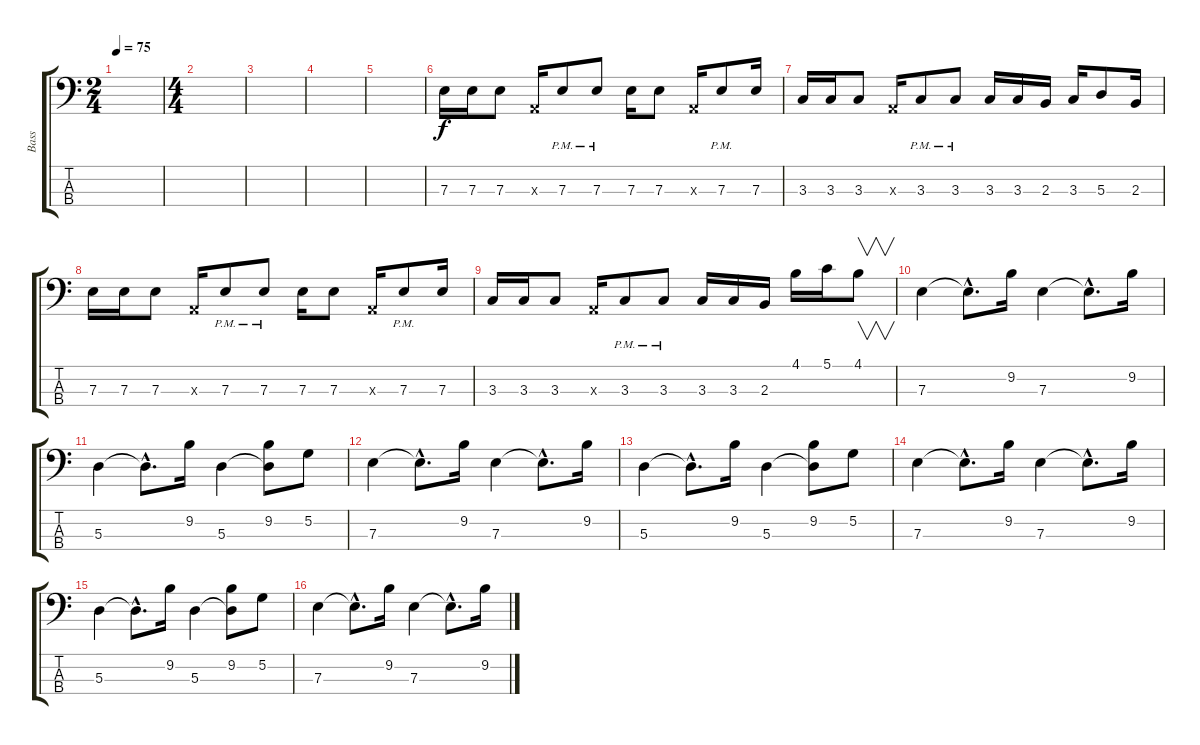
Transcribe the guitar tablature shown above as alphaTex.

\track ("Bass" "Bass") {instrument electricbassfinger}
\staff {score tabs}
\tuning (G2 D2 A1 E1) {hide}
\ts (2 4)
\tempo 75
\clef f4
\ks c
|
\ts (4 4)
|
|
|
|
7.3.16 7.3.16 7.3.8 0.3{x}.16 7.3{pm}.8 7.3{pm}.8 7.3.16 7.3.8 0.3{x}.16 7.3{pm}.8 7.3.16 |
3.3.16 3.3.16 3.3.8 0.3{x}.16 3.3{pm}.8 3.3{pm}.8 3.3.16 3.3.16 2.3.16 3.3.16 5.3.8 2.3.16 |
7.3.16 7.3.16 7.3.8 0.3{x}.16 7.3{pm}.8 7.3{pm}.8 7.3.16 7.3.8 0.3{x}.16 7.3{pm}.8 7.3.16 |
3.3.16 3.3.16 3.3.8 0.3{x}.16 3.3{pm}.8 3.3{pm}.8 3.3.16 3.3.16 2.3.16 4.1.16 5.1.16 4.1.8{v} |
7.3.4 7.3{hac t}.8{d} 9.2.16 7.3.4 7.3{hac t}.8{d} 9.2.16 |
5.3.4 5.3{hac t}.8{d} 9.2.16 5.3.4 (9.2 5.3{t}).8 5.2.8 |
7.3.4 7.3{hac t}.8{d} 9.2.16 7.3.4 7.3{hac t}.8{d} 9.2.16 |
5.3.4 5.3{hac t}.8{d} 9.2.16 5.3.4 (9.2 5.3{t}).8 5.2.8 |
7.3.4 7.3{hac t}.8{d} 9.2.16 7.3.4 7.3{hac t}.8{d} 9.2.16 |
5.3.4 5.3{hac t}.8{d} 9.2.16 5.3.4 (9.2 5.3{t}).8 5.2.8 |
7.3.4 7.3{hac t}.8{d} 9.2.16 7.3.4 7.3{hac t}.8{d} 9.2.16
